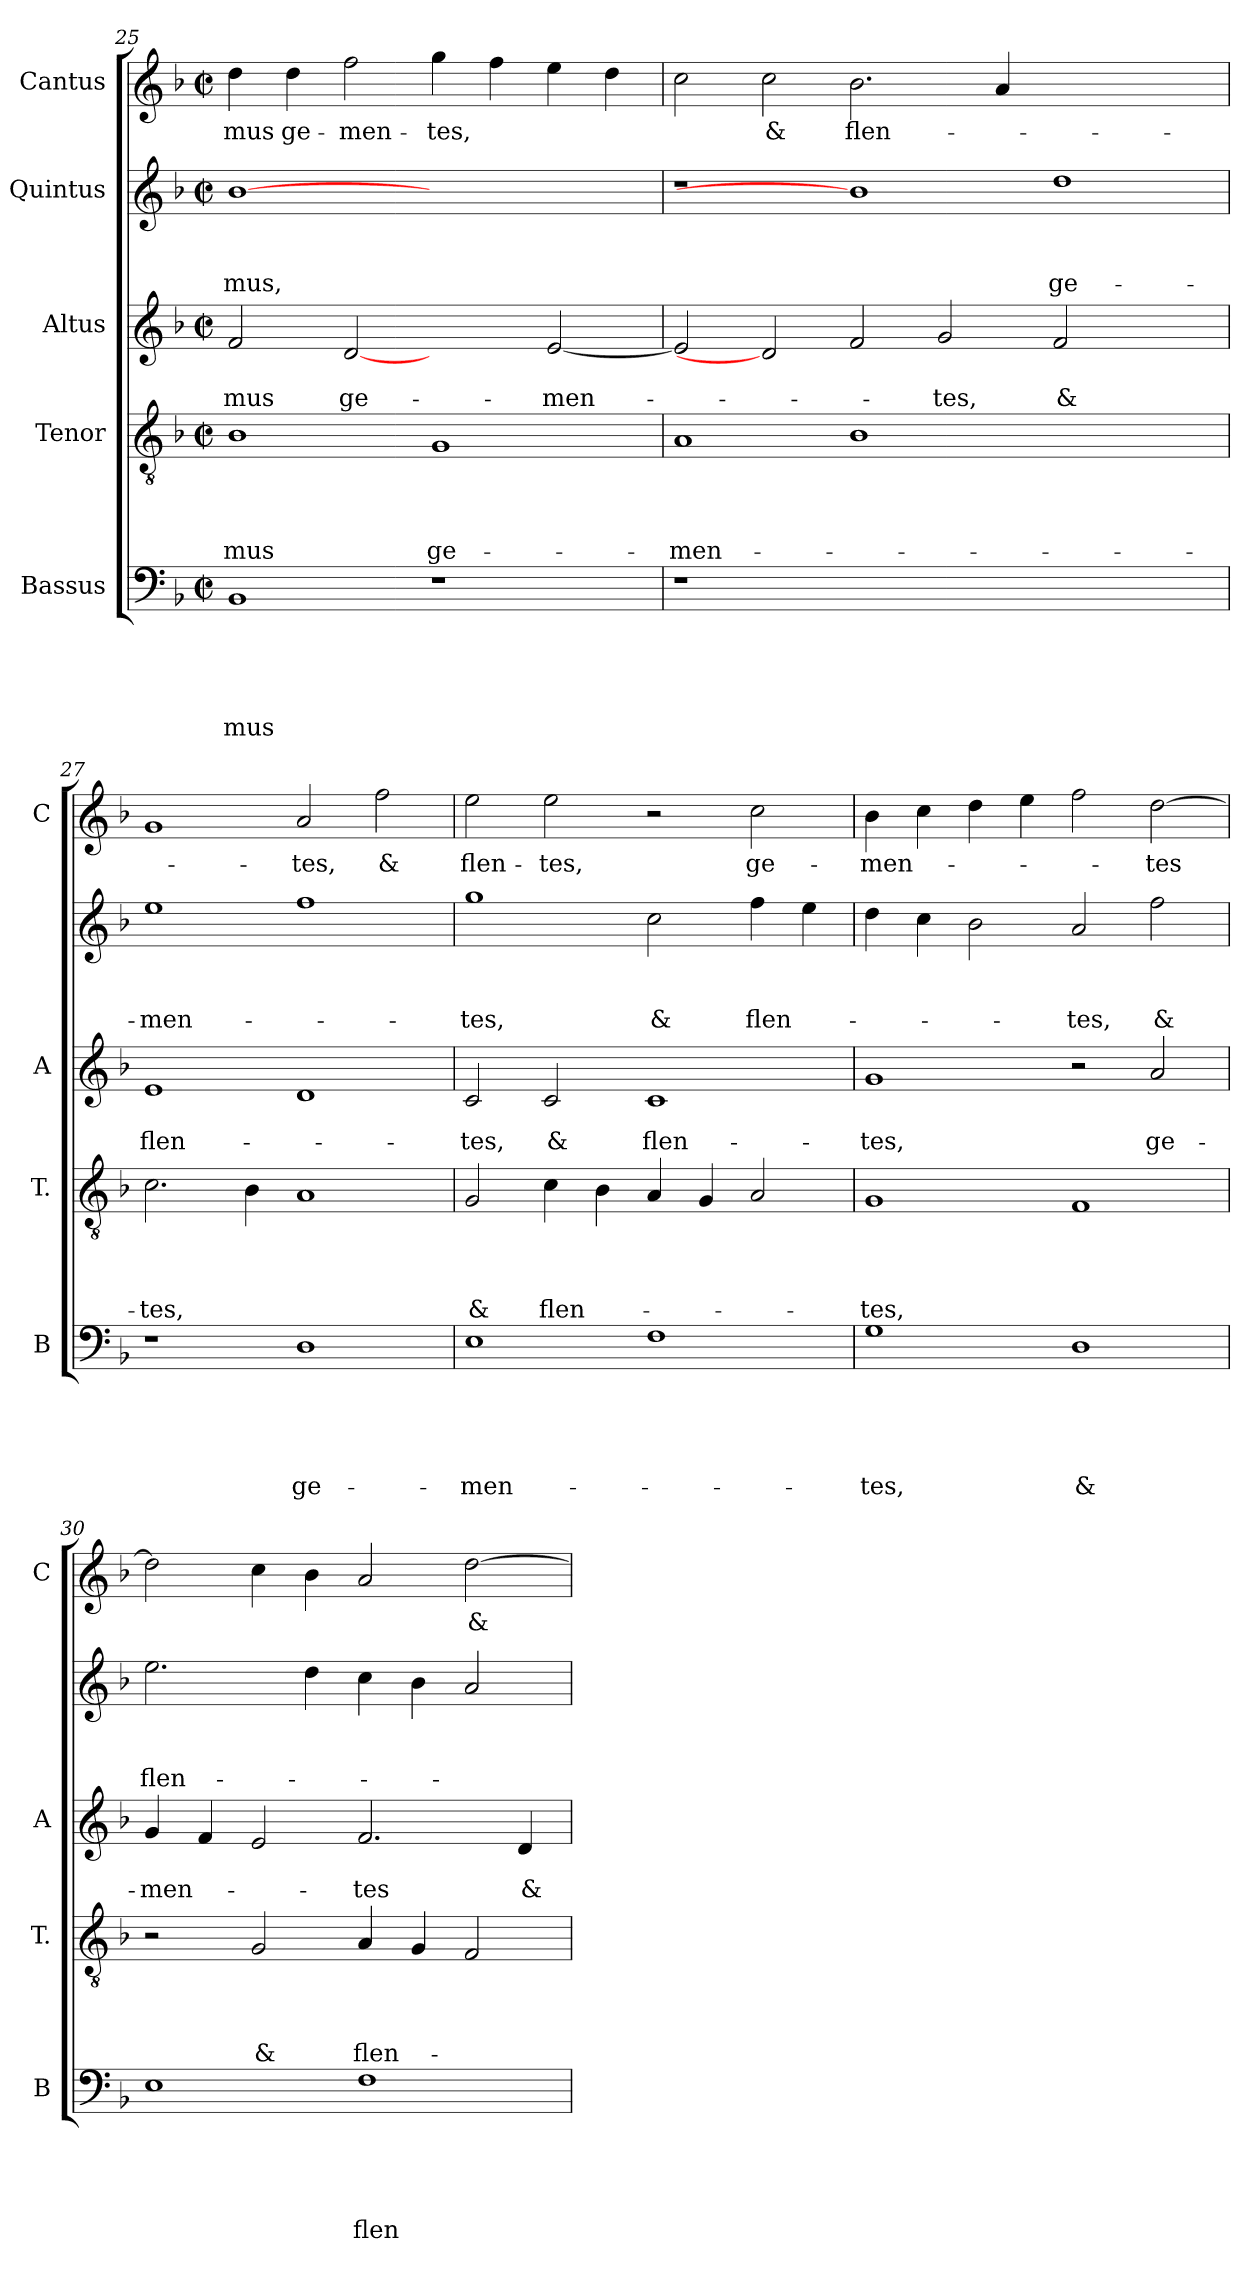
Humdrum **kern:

**kern	**text	**text	**text	**text	**text	**kern	**text	**text	**text	**text	**kern	**text	**text	**kern	**text	**text	**text	**kern	**text
*part5	*part5	*part5	*part5	*part5	*part5	*part4	*part4	*part4	*part4	*part4	*part3	*part3	*part3	*part2	*part2	*part2	*part2	*part1	*part1
*staff5	*staff5	*staff5	*staff5	*staff5	*staff5	*staff4	*staff4	*staff4	*staff4	*staff4	*staff3	*staff3	*staff3	*staff2	*staff2	*staff2	*staff2	*staff1	*staff1
*I"Bassus	*	*	*	*	*	*I"Tenor	*	*	*	*	*I"Altus	*	*	*I"Quintus	*	*	*	*I"Cantus	*
*I'B	*	*	*	*	*	*I'T.	*	*	*	*	*I'A	*	*	*	*	*	*	*I'C	*
*clefF4	*	*	*	*	*	*clefGv2	*	*	*	*	*clefG2	*	*	*clefG2	*	*	*	*clefG2	*
*k[b-]	*	*	*	*	*	*k[b-]	*	*	*	*	*k[b-]	*	*	*k[b-]	*	*	*	*k[b-]	*
*F:	*	*	*	*	*	*F:	*	*	*	*	*F:	*	*	*F:	*	*	*	*F:	*
*M2/2	*	*	*	*	*	*M2/2	*	*	*	*	*M2/2	*	*	*M2/2	*	*	*	*M2/2	*
*met(c|)	*	*	*	*	*	*met(c|)	*	*	*	*	*met(c|)	*	*	*met(c|)	*	*	*	*met(c|)	*
=25	=25	=25	=25	=25	=25	=25	=25	=25	=25	=25	=25	=25	=25	=25	=25	=25	=25	=25	=25
!	!	!	!	!	!LO:LY:b	!	!	!	!	!LO:LY:b	!	!	!LO:LY:b	!	!	!	!LO:LY:b	!	!LO:LY:b
1BB-	.	.	.	.	-mus	1B-	.	.	.	-mus	2f/	.	-mus	[1b-	.	.	-mus,	4dd\	-mus
!	!	!	!	!	!	!	!	!	!	!	!	!	!	!	!	!	!	!	!LO:LY:b
.	.	.	.	.	.	.	.	.	.	.	.	.	.	.	.	.	.	4dd\	ge-
!	!	!	!	!	!	!	!	!	!	!	!	!	!LO:LY:b	!	!	!	!	!	!LO:LY:b
.	.	.	.	.	.	.	.	.	.	.	[2d	.	ge-	.	.	.	.	2ff\	-men-
!	!	!	!	!	!	!	!	!	!	!LO:LY:b	!	!	!	!	!	!	!	!	!LO:LY:b
1r	.	.	.	.	.	1G	.	.	.	ge-	2ryy	.	.	1ryy	.	.	.	4gg\	-tes,
.	.	.	.	.	.	.	.	.	.	.	.	.	.	.	.	.	.	4ff\	.
!	!	!	!	!	!	!	!	!	!	!	!	!	!LO:LY:b	!	!	!	!	!	!
.	.	.	.	.	.	.	.	.	.	.	[2e/	.	-men-	.	.	.	.	4ee\	.
.	.	.	.	.	.	.	.	.	.	.	.	.	.	.	.	.	.	4dd\	.
=26	=26	=26	=26	=26	=26	=26	=26	=26	=26	=26	=26	=26	=26	=26	=26	=26	=26	=26	=26
!	!	!	!	!	!	!	!	!	!	!LO:LY:b	!	!	!	!	!	!	!	!	!
1r	.	.	.	.	.	1A	.	.	.	-men-	2e/]	.	.	1r	.	.	.	2cc\	.
!	!	!	!	!	!	!	!	!	!	!	!	!	!	!	!	!	!	!	!LO:LY:b
.	.	.	.	.	.	.	.	.	.	.	2d]	.	.	.	.	.	.	2cc\	&
!	!	!	!	!	!	!	!	!	!	!	!	!	!	!	!	!	!	!	!LO:LY:b
0ryy	.	.	.	.	.	1B-	.	.	.	.	2f/	.	.	1b-]	.	.	.	2.b-\	flen-
!	!	!	!	!	!	!	!	!	!	!	!	!	!LO:LY:b	!	!	!	!	!	!
.	.	.	.	.	.	.	.	.	.	.	2g/	.	-tes,	.	.	.	.	.	.
.	.	.	.	.	.	.	.	.	.	.	.	.	.	.	.	.	.	4a/	.
!	!	!	!	!	!	!	!	!	!	!	!	!	!LO:LY:b	!	!	!	!LO:LY:b	!	!
.	.	.	.	.	.	1ryy	.	.	.	.	2f/	.	&	1dd	.	.	ge-	1ryy	.
.	.	.	.	.	.	.	.	.	.	.	2ryy	.	.	.	.	.	.	.	.
!!LO:PB:g=z
=27	=27	=27	=27	=27	=27	=27	=27	=27	=27	=27	=27	=27	=27	=27	=27	=27	=27	=27	=27
!	!	!	!	!	!	!	!	!	!	!LO:LY:b	!	!	!LO:LY:b	!	!	!	!LO:LY:b	!	!
1r	.	.	.	.	.	2.c\	.	.	.	-tes,	1e	.	flen-	1ee	.	.	-men-	1g	.
.	.	.	.	.	.	4B-\	.	.	.	.	.	.	.	.	.	.	.	.	.
!	!	!	!	!	!LO:LY:b	!	!	!	!	!	!	!	!	!	!	!	!	!	!LO:LY:b
1D	.	.	.	.	ge-	1A	.	.	.	.	1d	.	.	1ff	.	.	.	2a/	-tes,
!	!	!	!	!	!	!	!	!	!	!	!	!	!	!	!	!	!	!	!LO:LY:b
.	.	.	.	.	.	.	.	.	.	.	.	.	.	.	.	.	.	2ff\	&
=28	=28	=28	=28	=28	=28	=28	=28	=28	=28	=28	=28	=28	=28	=28	=28	=28	=28	=28	=28
!	!	!	!	!	!LO:LY:b	!	!	!	!	!LO:LY:b	!	!	!LO:LY:b	!	!	!	!LO:LY:b	!	!LO:LY:b
1E	.	.	.	.	-men-	2G/	.	.	.	&	2c/	.	-tes,	1gg	.	.	-tes,	2ee\	flen-
!	!	!	!	!	!	!	!	!	!	!LO:LY:b	!	!	!LO:LY:b	!	!	!	!	!	!LO:LY:b
.	.	.	.	.	.	4c\	.	.	.	flen-	2c/	.	&	.	.	.	.	2ee\	-tes,
.	.	.	.	.	.	4B-\	.	.	.	.	.	.	.	.	.	.	.	.	.
!	!	!	!	!	!	!	!	!	!	!	!	!	!LO:LY:b	!	!	!	!LO:LY:b	!	!
1F	.	.	.	.	.	4A/	.	.	.	.	1c	.	flen-	2cc\	.	.	&	2r	.
.	.	.	.	.	.	4G/	.	.	.	.	.	.	.	.	.	.	.	.	.
!	!	!	!	!	!	!	!	!	!	!	!	!	!	!	!	!	!LO:LY:b	!	!LO:LY:b
.	.	.	.	.	.	2A/	.	.	.	.	.	.	.	4ff\	.	.	flen-	2cc\	ge-
.	.	.	.	.	.	.	.	.	.	.	.	.	.	4ee\	.	.	.	.	.
=29	=29	=29	=29	=29	=29	=29	=29	=29	=29	=29	=29	=29	=29	=29	=29	=29	=29	=29	=29
!	!	!	!	!	!LO:LY:b	!	!	!	!	!LO:LY:b	!	!	!LO:LY:b	!	!	!	!	!	!LO:LY:b
1G	.	.	.	.	-tes,	1G	.	.	.	-tes,	1g	.	-tes,	4dd\	.	.	.	4b-\	-men-
.	.	.	.	.	.	.	.	.	.	.	.	.	.	4cc\	.	.	.	4cc\	.
.	.	.	.	.	.	.	.	.	.	.	.	.	.	2b-\	.	.	.	4dd\	.
.	.	.	.	.	.	.	.	.	.	.	.	.	.	.	.	.	.	4ee\	.
!	!	!	!	!	!LO:LY:b	!	!	!	!	!	!	!	!	!	!	!	!LO:LY:b	!	!
1D	.	.	.	.	&	1F	.	.	.	.	2r	.	.	2a/	.	.	-tes,	2ff\	.
!	!	!	!	!	!	!	!	!	!	!	!	!	!LO:LY:b	!	!	!	!LO:LY:b	!	!LO:LY:b
.	.	.	.	.	.	.	.	.	.	.	2a/	.	ge-	2ff\	.	.	&	[2dd\	-tes
=30	=30	=30	=30	=30	=30	=30	=30	=30	=30	=30	=30	=30	=30	=30	=30	=30	=30	=30	=30
!	!	!	!	!	!	!	!	!	!	!	!	!	!LO:LY:b	!	!	!	!LO:LY:b	!	!
1E	.	.	.	.	.	2r	.	.	.	.	4g/	.	-men-	2.ee\	.	.	flen-	2dd\]	.
.	.	.	.	.	.	.	.	.	.	.	4f/	.	.	.	.	.	.	.	.
!	!	!	!	!	!	!	!	!	!	!LO:LY:b	!	!	!	!	!	!	!	!	!
.	.	.	.	.	.	2G/	.	.	.	&	2e/	.	.	.	.	.	.	4cc\	.
.	.	.	.	.	.	.	.	.	.	.	.	.	.	4dd\	.	.	.	4b-\	.
!	!	!	!	!	!LO:LY:b	!	!	!	!	!LO:LY:b	!	!	!LO:LY:b	!	!	!	!	!	!
1F	.	.	.	.	flen-	4A/	.	.	.	flen-	2.f/	.	-tes	4cc\	.	.	.	2a/	.
.	.	.	.	.	.	4G/	.	.	.	.	.	.	.	4b-\	.	.	.	.	.
!	!	!	!	!	!	!	!	!	!	!	!	!	!	!	!	!	!	!	!LO:LY:b
.	.	.	.	.	.	2F/	.	.	.	.	.	.	.	2a/	.	.	.	[2dd\	&
!	!	!	!	!	!	!	!	!	!	!	!	!	!LO:LY:b	!	!	!	!	!	!
.	.	.	.	.	.	.	.	.	.	.	4d/	.	&	.	.	.	.	.	.
=	=	=	=	=	=	=	=	=	=	=	=	=	=	=	=	=	=	=	=
*-	*-	*-	*-	*-	*-	*-	*-	*-	*-	*-	*-	*-	*-	*-	*-	*-	*-	*-	*-
